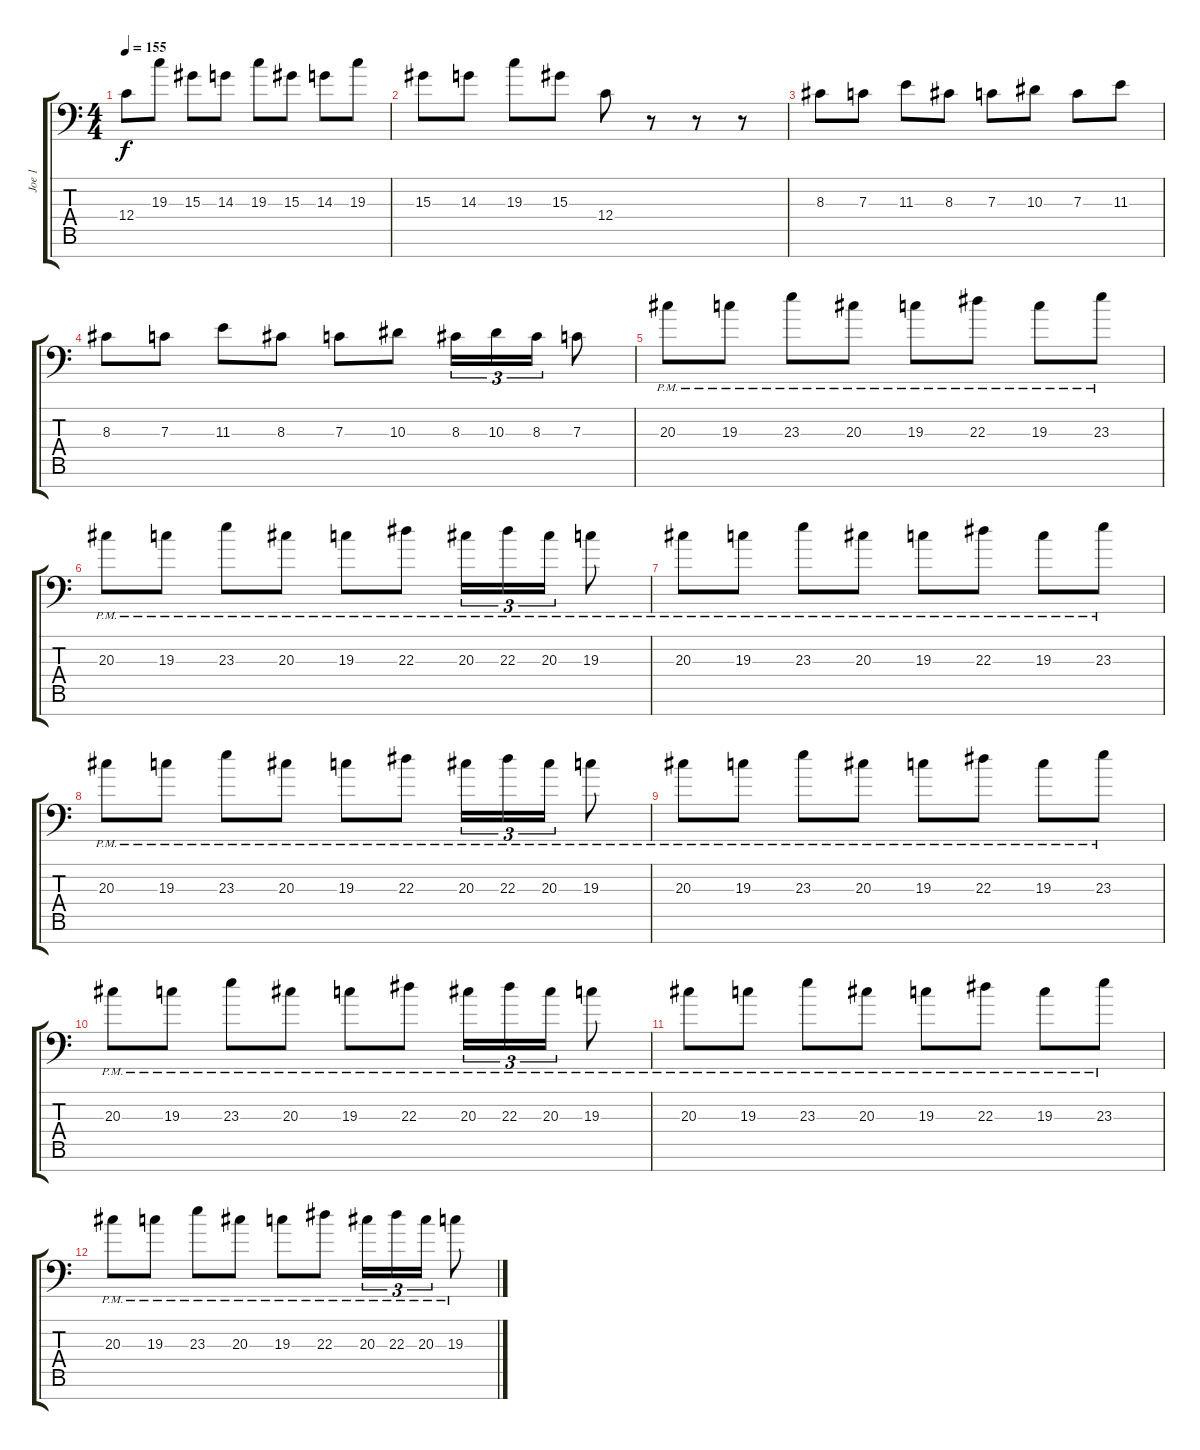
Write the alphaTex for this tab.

\track ("Joe 1" "Joe 1") {instrument stringensemble1}
\staff {score tabs}
\tuning (D4 A3 F3 C3 G2 C2 G1) {hide}
\ts (4 4)
\tempo 155
\clef f4
\ks c
12.4.8{dy f} 19.3.8 15.3.8 14.3.8 19.3.8 15.3.8 14.3.8 19.3.8 |
15.3.8 14.3.8 19.3.8 15.3.8 12.4.8 r.8 r.8 r.8 |
8.3.8{volume 8 instrument orchestralharp} 7.3.8 11.3.8 8.3.8 7.3.8 10.3.8 7.3.8 11.3.8 |
8.3.8 7.3.8 11.3.8 8.3.8 7.3.8 10.3.8 8.3.16{tu (3 2)} 10.3.16{tu (3 2)} 8.3.16{tu (3 2)} 7.3.8 |
20.3{pm}.8 19.3{pm}.8 23.3{pm}.8 20.3{pm}.8 19.3{pm}.8 22.3{pm}.8 19.3{pm}.8 23.3{pm}.8 |
20.3{pm}.8 19.3{pm}.8 23.3{pm}.8 20.3{pm}.8 19.3{pm}.8 22.3{pm}.8 20.3{pm}.16{tu (3 2)} 22.3{pm}.16{tu (3 2)} 20.3{pm}.16{tu (3 2)} 19.3{pm}.8 |
20.3{pm}.8 19.3{pm}.8 23.3{pm}.8 20.3{pm}.8 19.3{pm}.8 22.3{pm}.8 19.3{pm}.8 23.3{pm}.8 |
20.3{pm}.8 19.3{pm}.8 23.3{pm}.8 20.3{pm}.8 19.3{pm}.8 22.3{pm}.8 20.3{pm}.16{tu (3 2)} 22.3{pm}.16{tu (3 2)} 20.3{pm}.16{tu (3 2)} 19.3{pm}.8 |
20.3{pm}.8 19.3{pm}.8 23.3{pm}.8 20.3{pm}.8 19.3{pm}.8 22.3{pm}.8 19.3{pm}.8 23.3{pm}.8 |
20.3{pm}.8 19.3{pm}.8 23.3{pm}.8 20.3{pm}.8 19.3{pm}.8 22.3{pm}.8 20.3{pm}.16{tu (3 2)} 22.3{pm}.16{tu (3 2)} 20.3{pm}.16{tu (3 2)} 19.3{pm}.8 |
20.3{pm}.8 19.3{pm}.8 23.3{pm}.8 20.3{pm}.8 19.3{pm}.8 22.3{pm}.8 19.3{pm}.8 23.3{pm}.8 |
20.3{pm}.8 19.3{pm}.8 23.3{pm}.8 20.3{pm}.8 19.3{pm}.8 22.3{pm}.8 20.3{pm}.16{tu (3 2)} 22.3{pm}.16{tu (3 2)} 20.3{pm}.16{tu (3 2)} 19.3{pm}.8
